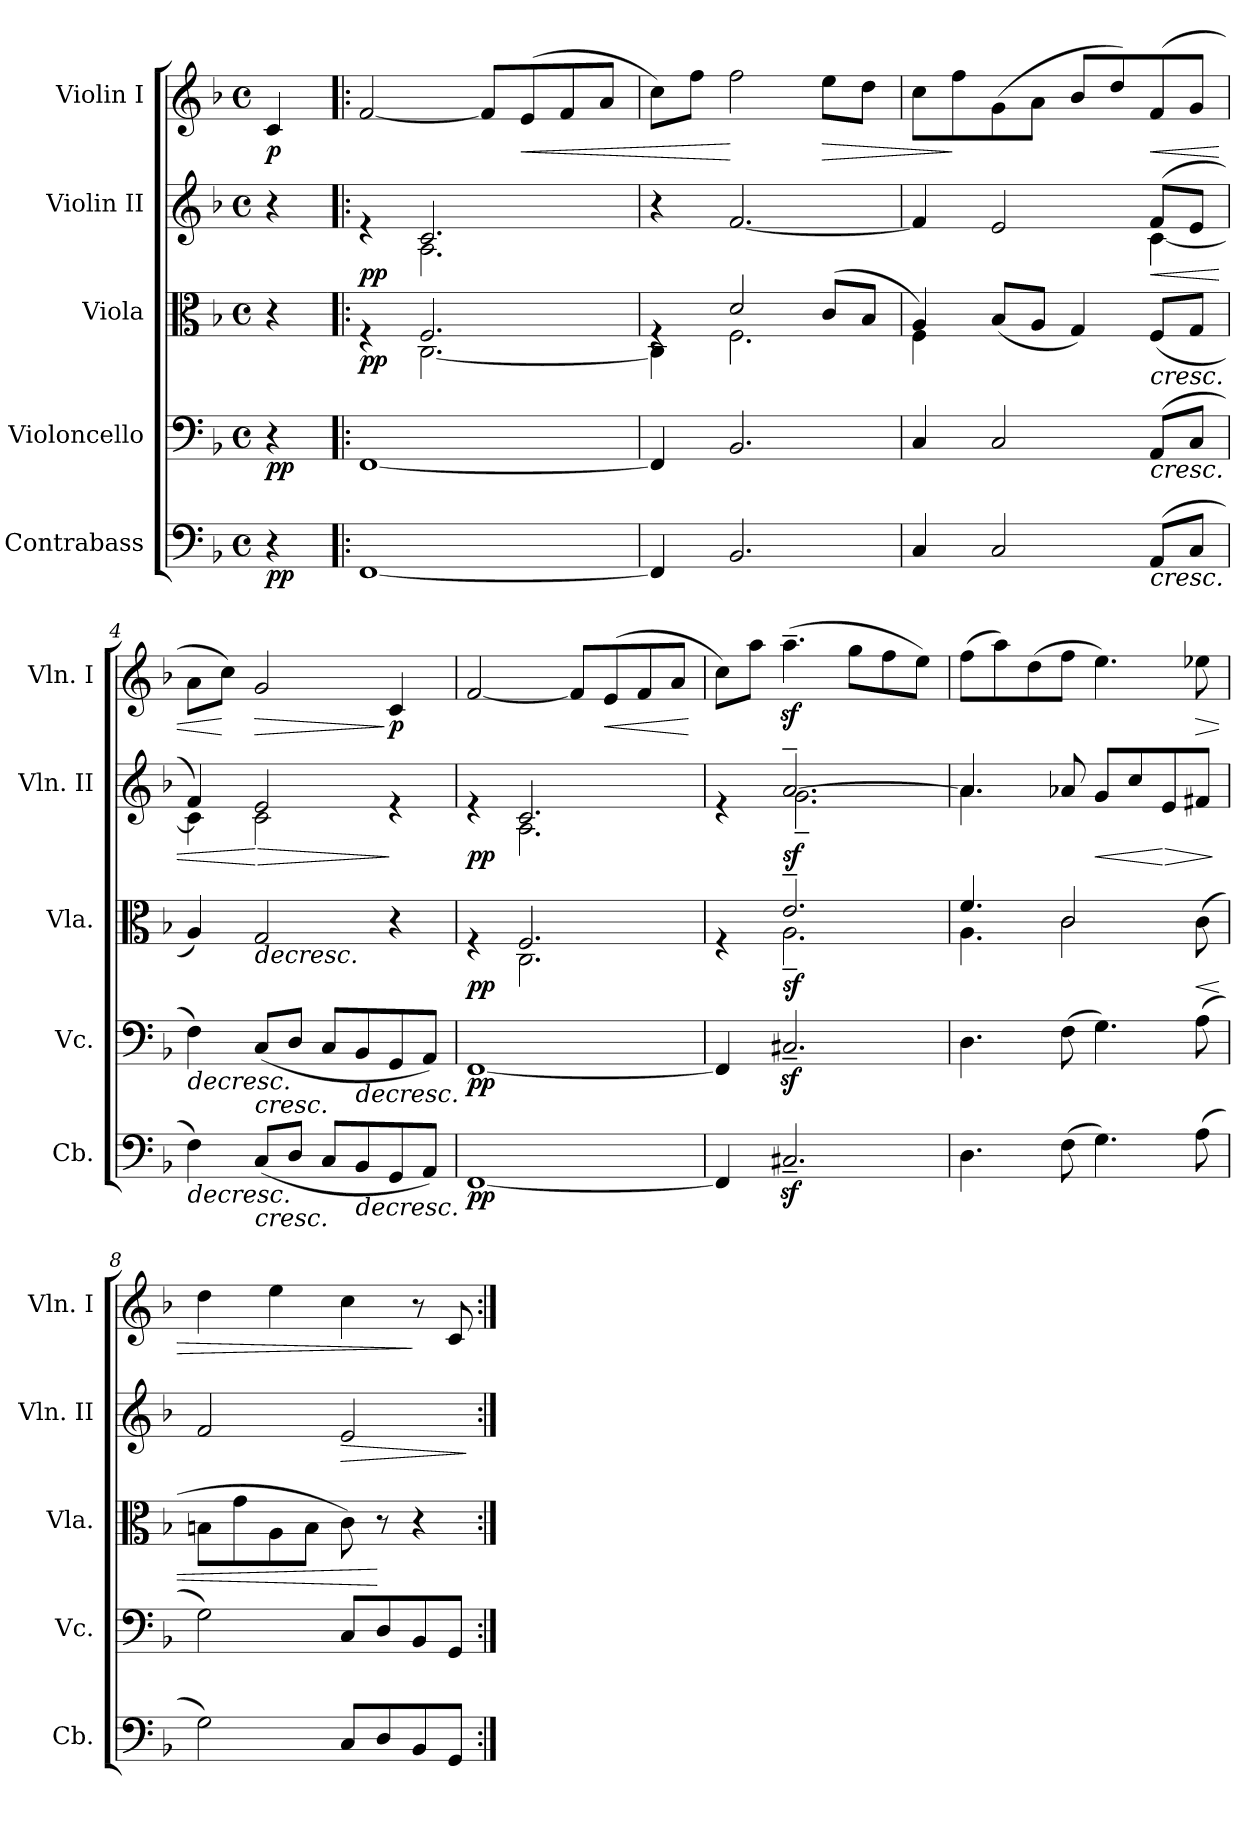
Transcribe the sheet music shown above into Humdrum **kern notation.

**kern	**dynam	**kern	**dynam	**kern	**dynam	**kern	**dynam	**kern	**dynam
*part5	*part5	*part4	*part4	*part3	*part3	*part2	*part2	*part1	*part1
*staff5	*staff5	*staff4	*staff4	*staff3	*staff3	*staff2	*staff2	*staff1	*staff1
*I"Contrabass	*	*I"Violoncello	*	*I"Viola	*	*I"Violin II	*	*I"Violin I	*
*I'Cb.	*	*I'Vc.	*	*I'Vla.	*	*I'Vln. II	*	*I'Vln. I	*
*clefF4	*	*clefF4	*	*clefC3	*	*clefG2	*	*clefG2	*
*ITrd7c12	*	*	*	*	*	*	*	*	*
*k[b-]	*	*k[b-]	*	*k[b-]	*	*k[b-]	*	*k[b-]	*
*M4/4	*	*M4/4	*	*M4/4	*	*M4/4	*	*M4/4	*
*met(c)	*	*met(c)	*	*met(c)	*	*met(c)	*	*met(c)	*
*MM60	*	*MM60	*	*MM60	*	*MM60	*	*MM60	*
=	=	=	=	=	=	=	=	=	=
!	!LO:DY:b	!	!LO:DY:b	!	!	!	!	!	!LO:DY:b
4r	pp	4r	pp	4r	.	4r	.	4c/	p
=1!|:	=1!|:	=1!|:	=1!|:	=1!|:	=1!|:	=1!|:	=1!|:	=1!|:	=1!|:
*	*	*	*	*^	*	*^	*	*	*
!	!	!	!	!	!	!LO:DY:b	!	!	!LO:DY:b	!	!
[1FFF	.	[1FF	.	4rF	4ryy	pp	4re	4ryy	pp	[2f/	.
.	.	.	.	2.F/	[2.C\	.	2.c/	2.A\	.	.	.
.	.	.	.	.	.	.	.	.	.	8f/L]	.
!	!	!	!	!	!	!	!	!	!	!	!LO:HP:b
.	.	.	.	.	.	.	.	.	.	(<8e/	<
.	.	.	.	.	.	.	.	.	.	8f/	.
.	.	.	.	.	.	.	.	.	.	8a/J	.
*	*	*	*	*	*	*	*v	*v	*	*	*
=2	=2	=2	=2	=2	=2	=2	=2	=2	=2	=2
4FFF/]	.	4FF/]	.	4rF	4C\]	.	4r	.	8cc\L)	.
.	.	.	.	.	.	.	.	.	8ff\J	.
2.BBB-/	.	2.BB-/	.	2d/	2.F\	.	[2.f/	.	2ff\	[
!	!	!	!	!	!	!	!	!	!	!LO:HP:b
.	.	.	.	(>8c/L	.	.	.	.	8ee\L	>
.	.	.	.	8B-/J	.	.	.	.	8dd\J	.
=3	=3	=3	=3	=3	=3	=3	=3	=3	=3	=3
*	*	*	*	*	*	*	*^	*	*	*
4CC/	.	4C/	.	4A/)	4F\	.	4f/]	2.ryy	.	8cc\L	.
.	.	.	.	.	.	.	.	.	.	8ff\	]
2CC/	.	2C/	.	(<8B-/L	2.ryy	.	2e/	.	.	(>8g\	.
.	.	.	.	8A/J	.	.	.	.	.	8a\J	.
.	.	.	.	4G/)	.	.	.	.	.	8b-/L	.
.	.	.	.	.	.	.	.	.	.	8dd/)	.
!	!LO:HP:b	!	!LO:HP:b	!	!	!LO:HP:b	!	!	!LO:HP:b	!	!LO:HP:b
(<8AAA/L	<	(<8AA/L	<	(<8F/L	.	<	(>8f/L	[4c\	<	(<8f/	<
8CC/J	.	8C/J	.	8G/J	.	.	8e/J	.	.	8g/J	.
*	*	*	*	*v	*v	*	*	*	*	*	*
=4	=4	=4	=4	=4	=4	=4	=4	=4	=4	=4
!	!LO:HP:b	!	!LO:HP:b	!	!	!	!	!	!	!
4FF\)	>	4F\)	>	4A/)	.	4f/)	4c\]	.	8a\L	.
.	.	.	.	.	.	.	.	.	8cc\J)	[
!	!LO:HP:n=1:b	!	!LO:HP:n=1:b	!	!LO:HP:b	!	!	!LO:HP:n=1:b	!	!LO:HP:b
(<8CC/L	[ <	(<8C/L	[ <	2G/	>	2e/	2c\	[ >	2g/	>
8DD/J	.	8D/J	.	.	.	.	.	.	.	.
8CC/L	.	8C/L	.	.	.	.	.	.	.	.
!	!LO:HP:n=1:b	!	!LO:HP:n=1:b	!	!	!	!	!	!	!
8BBB-/	] >	8BB-/	] >	.	.	.	.	.	.	.
!	!	!	!	!	!	!	!	!	!	!LO:DY:n=1:b
8GGG/	.	8GG/	.	4r	[	4re	4ryy	]	4c/	] p
8AAA/J)	.	8AA/J)	.	.	.	.	.	.	.	.
*	*	*	*	*	*	*v	*v	*	*	*
.	[	.	[	.	.	.	.	.	.
=5	=5	=5	=5	=5	=5	=5	=5	=5	=5
*	*	*	*	*^	*	*^	*	*	*
!	!LO:DY:b	!	!LO:DY:b	!	!	!LO:DY:b	!	!	!LO:DY:b	!	!
[1FFF	pp	[1FF	pp	4rF	4ryy	pp	4re	4ryy	pp	[2f/	.
.	.	.	.	2.F/	2.C\	.	2.c/	2.A\	.	.	.
.	.	.	.	.	.	.	.	.	.	8f/L]	.
!	!	!	!	!	!	!	!	!	!	!	!LO:HP:b
.	.	.	.	.	.	.	.	.	.	(<8e/	<
.	.	.	.	.	.	.	.	.	.	8f/	.
.	.	.	.	.	.	.	.	.	.	8a/J	.
*	*	*	*	*v	*v	*	*	*	*	*	*
*	*	*	*	*	*	*v	*v	*	*	*
.	.	.	.	.	.	.	.	.	[
=6	=6	=6	=6	=6	=6	=6	=6	=6	=6
*	*	*	*	*^	*	*^	*	*	*
4FFF/]	.	4FF/]	.	4rF	4ryy	.	4re	4ryy	.	8cc\L)	.
.	.	.	.	.	.	.	.	.	.	8aa\J	.
!	!	!	!	!	!	!LO:DY:b	!	!	!LO:DY:b	!	!
2.CC#Xz<~/	.	2.C#Xz<~/	.	2.e~/	2.A~\	sf	[2.a~/	2.g~\	sf	(>4.aaz<~\	.
.	.	.	.	.	.	.	.	.	.	8gg\L	.
.	.	.	.	.	.	.	.	.	.	8ff\	.
.	.	.	.	.	.	.	.	.	.	8ee\J)	.
!!LO:LB:g=z
=7	=7	=7	=7	=7	=7	=7	=7	=7	=7	=7	=7
4.DD\	.	4.D\	.	4.f/	4.A\	.	4.a/]	4.a\	.	(>8ff\L	.
.	.	.	.	.	.	.	.	.	.	8aa\)	.
.	.	.	.	.	.	.	.	.	.	(>8dd\	.
(>8FF\	.	(>8F\	.	2c/	2c\	.	8a-X/	2ryy	.	8ff\J	.
!	!	!	!	!	!	!	!	!	!LO:HP:b	!	!
4.GG\)	.	4.G\)	.	.	.	.	8g/L	.	<	4.ee\)	.
.	.	.	.	.	.	.	8cc/	.	.	.	.
!	!	!	!	!	!	!	!	!	!LO:HP:n=1:b	!	!
.	.	.	.	.	.	.	8e/	.	[ >	.	.
!	!	!	!	!	!	!LO:HP:b	!	!	!	!	!LO:HP:b
(>8AA\	.	(>8A\	.	(>8c\	8ryy	<	8f#X/J	8ryy	.	8ee-X\	>
*	*	*	*	*v	*v	*	*	*	*	*	*
*	*	*	*	*	*	*v	*v	*	*	*
.	.	.	.	.	.	.	]	.	.
=8	=8	=8	=8	=8	=8	=8	=8	=8	=8
2GG\)	.	2G\)	.	8Bn\L	.	2f/	.	4dd\	.
.	.	.	.	8g\	.	.	.	.	.
.	.	.	.	8A\	]	.	.	4ee\	.
.	.	.	.	8B\J	.	.	.	.	.
!	!	!	!	!	!	!	!LO:HP:b	!	!
8CC/L	.	8C/L	.	8c\)	.	2e/	>	4cc\	.
8DD/	.	8D/	.	8r	[	.	.	.	.
8BBB-/	.	8BB-/	.	4r	.	.	.	8r	]
8GGG/J	.	8GG/J	.	.	.	.	.	8c/	.
.	]	.	]	.	.	.	]	.	.
=:|!	=:|!	=:|!	=:|!	=:|!	=:|!	=:|!	=:|!	=:|!	=:|!
*-	*-	*-	*-	*-	*-	*-	*-	*-	*-
